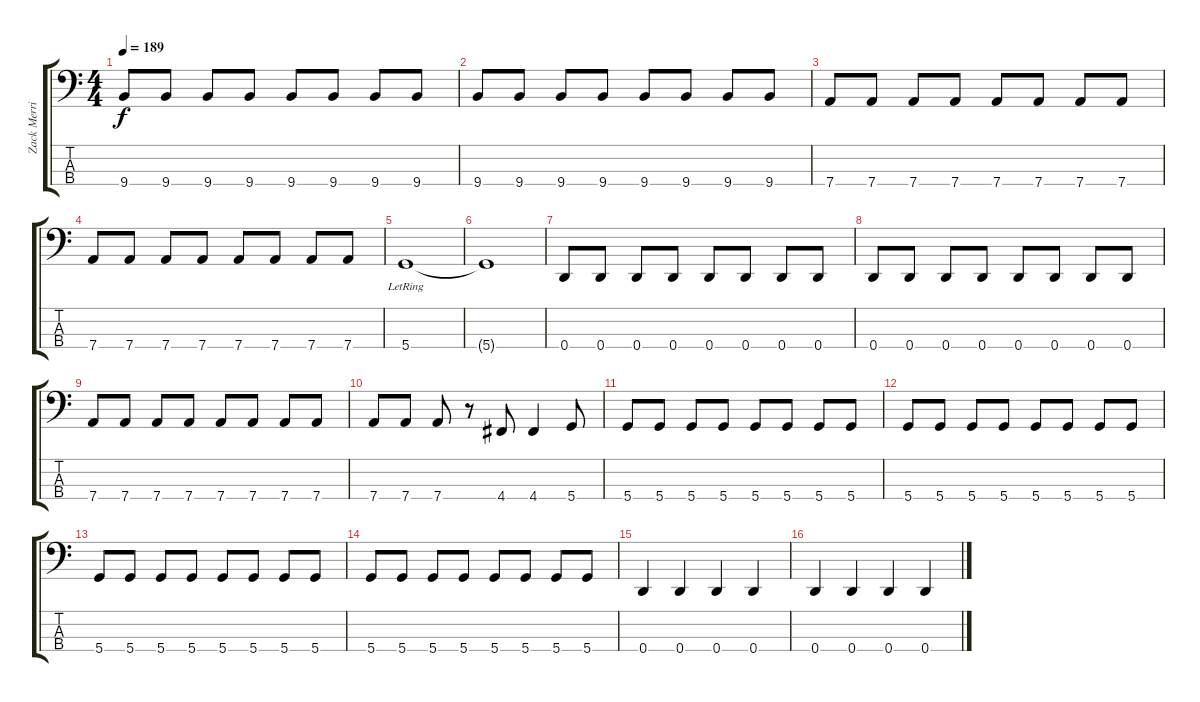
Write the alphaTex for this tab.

\track ("Zack Merrick" "Zack Merri") {instrument electricbassfinger}
\staff {score tabs}
\tuning (G2 D2 A1 D1) {hide}
\ts (4 4)
\tempo 189
\clef f4
\ks c
9.4.8{dy f} 9.4.8 9.4.8 9.4.8 9.4.8 9.4.8 9.4.8 9.4.8 |
9.4.8 9.4.8 9.4.8 9.4.8 9.4.8 9.4.8 9.4.8 9.4.8 |
7.4.8 7.4.8 7.4.8 7.4.8 7.4.8 7.4.8 7.4.8 7.4.8 |
7.4.8 7.4.8 7.4.8 7.4.8 7.4.8 7.4.8 7.4.8 7.4.8 |
5.4{lr}.1 |
5.4{t}.1 |
0.4.8 0.4.8 0.4.8 0.4.8 0.4.8 0.4.8 0.4.8 0.4.8 |
0.4.8 0.4.8 0.4.8 0.4.8 0.4.8 0.4.8 0.4.8 0.4.8 |
7.4.8 7.4.8 7.4.8 7.4.8 7.4.8 7.4.8 7.4.8 7.4.8 |
7.4.8 7.4.8 7.4.8 r.8 4.4.8 4.4.4 5.4.8 |
5.4.8 5.4.8 5.4.8 5.4.8 5.4.8 5.4.8 5.4.8 5.4.8 |
5.4.8 5.4.8 5.4.8 5.4.8 5.4.8 5.4.8 5.4.8 5.4.8 |
5.4.8 5.4.8 5.4.8 5.4.8 5.4.8 5.4.8 5.4.8 5.4.8 |
5.4.8 5.4.8 5.4.8 5.4.8 5.4.8 5.4.8 5.4.8 5.4.8 |
0.4.4 0.4.4 0.4.4 0.4.4 |
0.4.4 0.4.4 0.4.4 0.4.4
